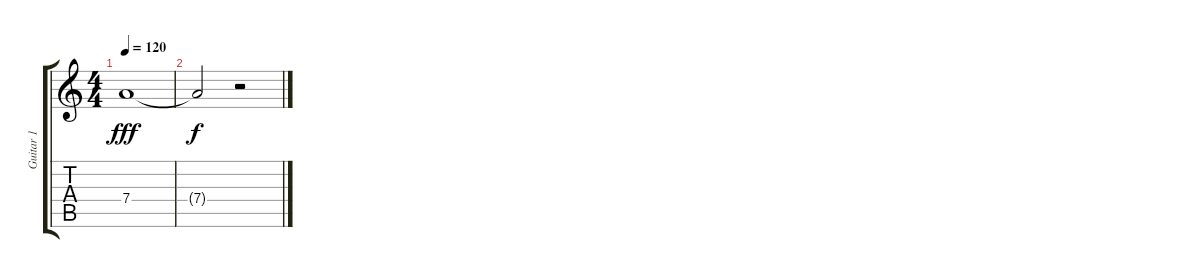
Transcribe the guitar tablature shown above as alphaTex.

\track ("Guitar 1" "Guitar 1") {instrument overdrivenguitar}
\staff {score tabs}
\tuning (E4 B3 G3 D3 A2 E2) {hide}
\ts (4 4)
\tempo 120
\clef g2
\ks c
7.4.1{dy fff} |
7.4{t}.2{dy f} r.2
